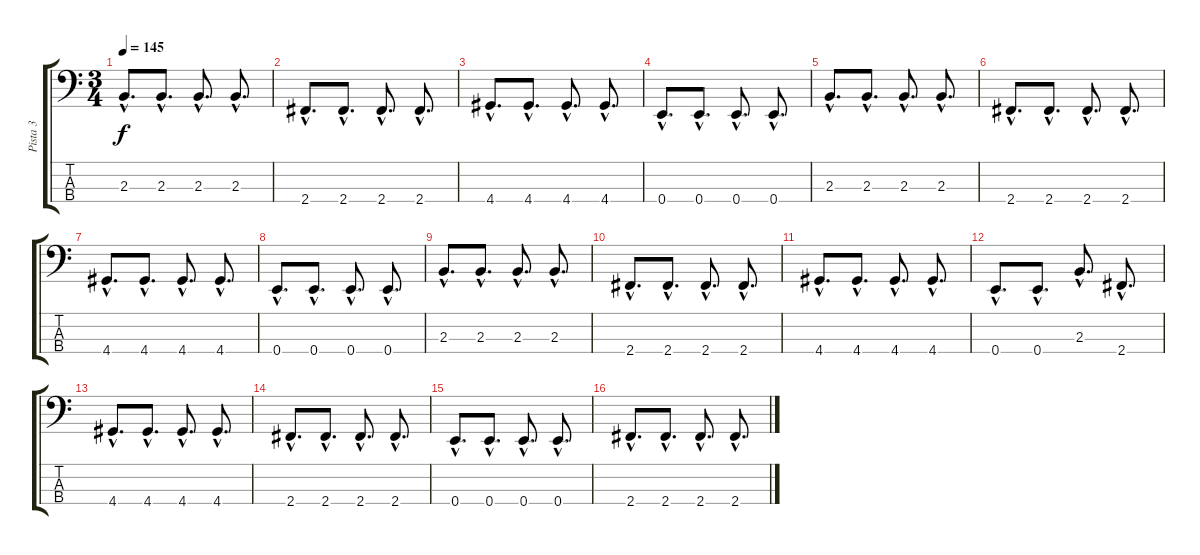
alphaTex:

\track ("Pista 3" "Pista 3") {instrument electricbassfinger}
\staff {score tabs}
\tuning (G2 D2 A1 E1) {hide}
\ts (3 4)
\tempo 145
\clef f4
\ks c
2.3{hac}.8{d dy f} 2.3{hac}.8{d} 2.3{hac}.8{d} 2.3{hac}.8{d} |
2.4{hac}.8{d} 2.4{hac}.8{d} 2.4{hac}.8{d} 2.4{hac}.8{d} |
4.4{hac}.8{d} 4.4{hac}.8{d} 4.4{hac}.8{d} 4.4{hac}.8{d} |
0.4{hac}.8{d} 0.4{hac}.8{d} 0.4{hac}.8{d} 0.4{hac}.8{d} |
2.3{hac}.8{d} 2.3{hac}.8{d} 2.3{hac}.8{d} 2.3{hac}.8{d} |
2.4{hac}.8{d} 2.4{hac}.8{d} 2.4{hac}.8{d} 2.4{hac}.8{d} |
4.4{hac}.8{d} 4.4{hac}.8{d} 4.4{hac}.8{d} 4.4{hac}.8{d} |
0.4{hac}.8{d} 0.4{hac}.8{d} 0.4{hac}.8{d} 0.4{hac}.8{d} |
2.3{hac}.8{d} 2.3{hac}.8{d} 2.3{hac}.8{d} 2.3{hac}.8{d} |
2.4{hac}.8{d} 2.4{hac}.8{d} 2.4{hac}.8{d} 2.4{hac}.8{d} |
4.4{hac}.8{d} 4.4{hac}.8{d} 4.4{hac}.8{d} 4.4{hac}.8{d} |
0.4{hac}.8{d} 0.4{hac}.8{d} 2.3{hac}.8{d} 2.4{hac}.8{d} |
4.4{hac}.8{d} 4.4{hac}.8{d} 4.4{hac}.8{d} 4.4{hac}.8{d} |
2.4{hac}.8{d} 2.4{hac}.8{d} 2.4{hac}.8{d} 2.4{hac}.8{d} |
0.4{hac}.8{d} 0.4{hac}.8{d} 0.4{hac}.8{d} 0.4{hac}.8{d} |
2.4{hac}.8{d} 2.4{hac}.8{d} 2.4{hac}.8{d} 2.4{hac}.8{d}
